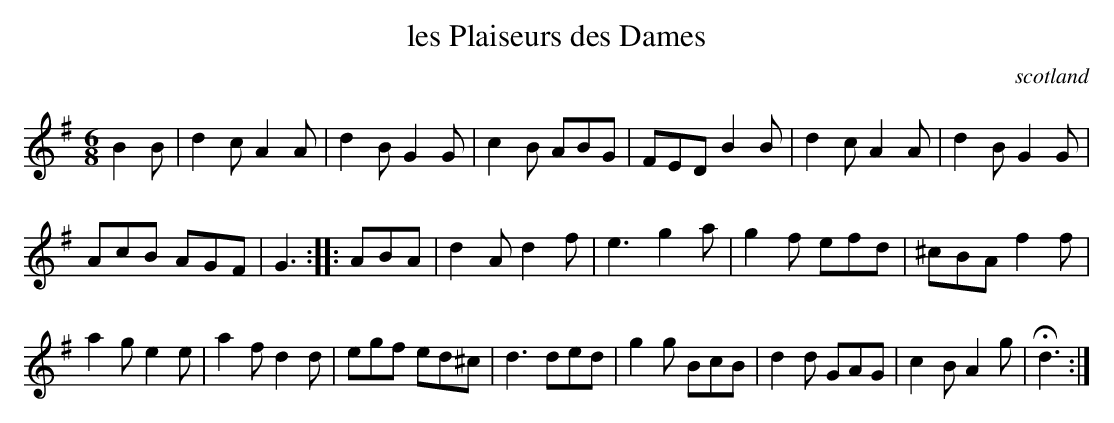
X:1
T:les Plaiseurs des Dames
O:scotland
M:6/8
K:G
B2B|\
d2c A2A| d2B G2G| c2B ABG| FED B2B|\
d2c A2A| d2B G2G|
AcB AGF| G3 ::\
ABA|\
d2A d2f| e3 g2a| g2f efd| ^cBA f2f|
a2g e2e| a2f d2d| egf ed^c| d3 ded|\
g2g BcB| d2d GAG| c2B A2g| Hd3:|
